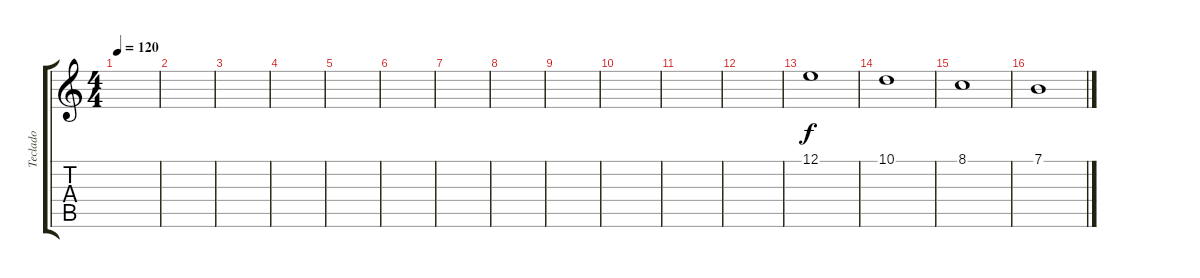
\track ("Teclado" "Teclado") {instrument pad2warm}
\staff {score tabs}
\tuning (E4 B3 G3 D3 A2 E2) {hide}
\ts (4 4)
\tempo 120
\clef g2
\ks c
|
|
|
|
|
|
|
|
|
|
|
|
12.1.1 |
10.1.1 |
8.1.1 |
7.1.1
